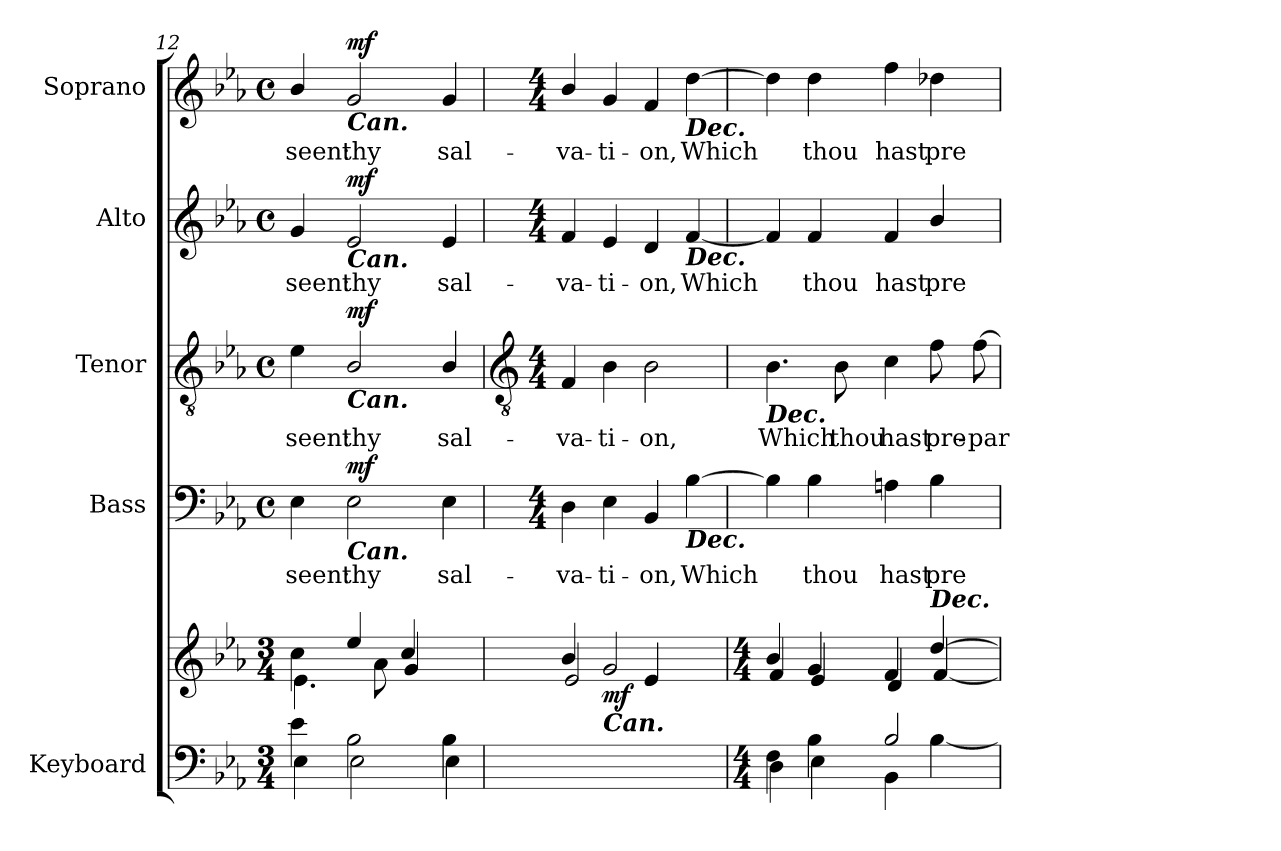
**kern	**kern	**dynam	**kern	**text	**dynam	**kern	**text	**dynam	**kern	**text	**dynam	**kern	**text	**dynam
*part5	*part5	*part5	*part4	*part4	*part4	*part3	*part3	*part3	*part2	*part2	*part2	*part1	*part1	*part1
*staff6	*staff5	*staff5/6	*staff4	*staff4	*staff4	*staff3	*staff3	*staff3	*staff2	*staff2	*staff2	*staff1	*staff1	*staff1
*I"Keyboard	*	*	*I"Bass	*	*	*I"Tenor	*	*	*I"Alto	*	*	*I"Soprano	*	*
*	*	*	*I'B	*	*	*I'T	*	*	*I'A	*	*	*I'S	*	*
*clefF4	*clefG2	*	*clefF4	*	*	*clefGv2	*	*	*clefG2	*	*	*clefG2	*	*
*k[b-e-a-]	*k[b-e-a-]	*	*k[b-e-a-]	*	*	*k[b-e-a-]	*	*	*k[b-e-a-]	*	*	*k[b-e-a-]	*	*
*E-:	*E-:	*	*E-:	*	*	*E-:	*	*	*E-:	*	*	*E-:	*	*
*M3/4	*M3/4	*	*M4/4	*	*	*M4/4	*	*	*M4/4	*	*	*M4/4	*	*
*	*	*	*met(c)	*	*	*met(c)	*	*	*met(c)	*	*	*met(c)	*	*
=12	=12	=12	=12	=12	=12	=12	=12	=12	=12	=12	=12	=12	=12	=12
*^	*^	*	*	*	*	*	*	*	*	*	*	*	*	*
!	!	!	!	!	!	!LO:LY:b	!	!	!LO:LY:b	!	!	!LO:LY:b	!	!	!LO:LY:b	!
4e-\	4E-\	4cc\	4.e-\	.	4E-	seen:	.	4e-	seen:	.	4g	seen:	.	4b-/	seen:	.
!	!	!	!	!	!	!	!	!	!	!	!	!	!	!LO:TX:b:Bi:t=Can.	!	!
!	!	!	!	!	!	!	!	!	!	!	!LO:TX:b:Bi:t=Can.	!	!	!	!	!
!	!	!	!	!	!	!	!	!LO:TX:b:Bi:t=Can.	!	!	!	!	!	!	!	!
!	!	!	!	!	!LO:TX:b:Bi:t=Can.	!	!	!	!	!	!	!	!	!	!	!
!	!	!	!	!	!	!LO:LY:b	!LO:DY:b	!	!LO:LY:b	!LO:DY:b	!	!LO:LY:b	!LO:DY:b	!	!LO:LY:b	!LO:DY:b
2B-\	2E-\	4ee-/	.	.	2E-	thy	mf	2B-/	thy	mf	2e-	thy	mf	2g	thy	mf
.	.	.	8a-\	.	.	.	.	.	.	.	.	.	.	.	.	.
.	.	4cc/	4g/	.	.	.	.	.	.	.	.	.	.	.	.	.
!	!	!	!	!	!	!LO:LY:b	!	!	!LO:LY:b	!	!	!LO:LY:b	!	!	!LO:LY:b	!
4B-\	4E-\	4ryy	4ryy	.	4E-	sal-	.	4B-/	sal-	.	4e-	sal-	.	4g	sal-	.
*v	*v	*	*	*	*	*	*	*	*	*	*	*	*	*	*	*
!!LO:LB:g=z
=13	=13	=13	=13	=13	=13	=13	=13	=13	=13	=13	=13	=13	=13	=13	=13
*	*	*	*	*	*	*	*clefGv2	*	*	*	*	*	*	*	*
*	*	*	*	*M4/4	*	*	*M4/4	*	*	*M4/4	*	*	*M4/4	*	*
*^	*	*	*	*	*	*	*	*	*	*	*	*	*	*	*
!	!	!	!	!	!	!LO:LY:b	!	!	!LO:LY:b	!	!	!LO:LY:b	!	!	!LO:LY:b	!
*v	*v	*	*	*	*	*	*	*	*	*	*	*	*	*	*	*
1ryy	4b-/	2e-/	.	4D	-va-	.	4F	-va-	.	4f	-va-	.	4b-/	-va-	.
!	!LO:TX:b:Bi:t=Can.	!	!	!	!	!	!	!	!	!	!	!	!	!	!
!	!	!	!LO:DY:b	!	!LO:LY:b	!	!	!LO:LY:b	!	!	!LO:LY:b	!	!	!LO:LY:b	!
.	2g/	.	mf	4E-	-ti-	.	4B-	-ti-	.	4e-	-ti-	.	4g	-ti-	.
!	!	!	!	!	!LO:LY:b	!	!	!LO:LY:b	!	!	!LO:LY:b	!	!	!LO:LY:b	!
.	.	4e-/	.	4BB-	-on,	.	2B-	-on,	.	4d	-on,	.	4f	-on,	.
!	!	!	!	!	!	!	!	!	!	!	!	!	!LO:TX:b:Bi:t=Dec.	!	!
!	!	!	!	!	!	!	!	!	!	!LO:TX:b:Bi:t=Dec.	!	!	!	!	!
!	!	!	!	!LO:TX:b:Bi:t=Dec.	!	!	!	!	!	!	!	!	!	!	!
!	!	!	!	!	!LO:LY:b	!	!	!	!	!	!LO:LY:b	!	!	!LO:LY:b	!
.	4ryy	4ryy	.	[4B-	Which	.	.	.	.	[4f	Which	.	[4dd	Which	.
!!LO:LB:g=z
=14	=14	=14	=14	=14	=14	=14	=14	=14	=14	=14	=14	=14	=14	=14	=14
*M4/4	*M4/4	*	*	*	*	*	*	*	*	*	*	*	*	*	*
*^	*	*	*	*	*	*	*	*	*	*	*	*	*	*	*
!	!	!	!	!	!	!	!	!LO:TX:b:Bi:t=Dec.	!	!	!	!	!	!	!	!
!	!	!	!	!	!	!	!	!	!LO:LY:b	!	!	!	!	!	!	!
4F\	4D\	4b-/	4f/	.	4B-]	.	.	4.B-	Which	.	4f]	.	.	4dd]	.	.
!	!	!	!	!	!	!LO:LY:b	!	!	!	!	!	!LO:LY:b	!	!	!LO:LY:b	!
4B-\	4E-\	4g/	4e-/	.	4B-	thou	.	.	.	.	4f	thou	.	4dd	thou	.
!	!	!	!	!	!	!	!	!	!LO:LY:b	!	!	!	!	!	!	!
.	.	.	.	.	.	.	.	8B-	thou	.	.	.	.	.	.	.
!	!	!	!	!	!	!LO:LY:b	!	!	!LO:LY:b	!	!	!LO:LY:b	!	!	!LO:LY:b	!
2B-/	4BB-\	4f/	4d/	.	4An	hast	.	4c	hast	.	4f	hast	.	4ff	hast	.
!	!	!LO:TX:a:Bi:t=Dec.	!	!	!	!	!	!	!	!	!	!	!	!	!	!
!	!	!	!	!	!	!LO:LY:b	!	!	!LO:LY:b	!	!	!LO:LY:b	!	!	!LO:LY:b	!
.	[4B-\	[4dd/	[4f/	.	4B-	pre-	.	8f	pre-	.	4b-/	pre-	.	4dd-X	pre-	.
!	!	!	!	!	!	!	!	!	!LO:LY:b	!	!	!	!	!	!	!
.	.	.	.	.	.	.	.	[8f	-par-	.	.	.	.	.	.	.
*v	*v	*	*	*	*	*	*	*	*	*	*	*	*	*	*	*
*	*v	*v	*	*	*	*	*	*	*	*	*	*	*	*	*
=	=	=	=	=	=	=	=	=	=	=	=	=	=	=
*-	*-	*-	*-	*-	*-	*-	*-	*-	*-	*-	*-	*-	*-	*-
